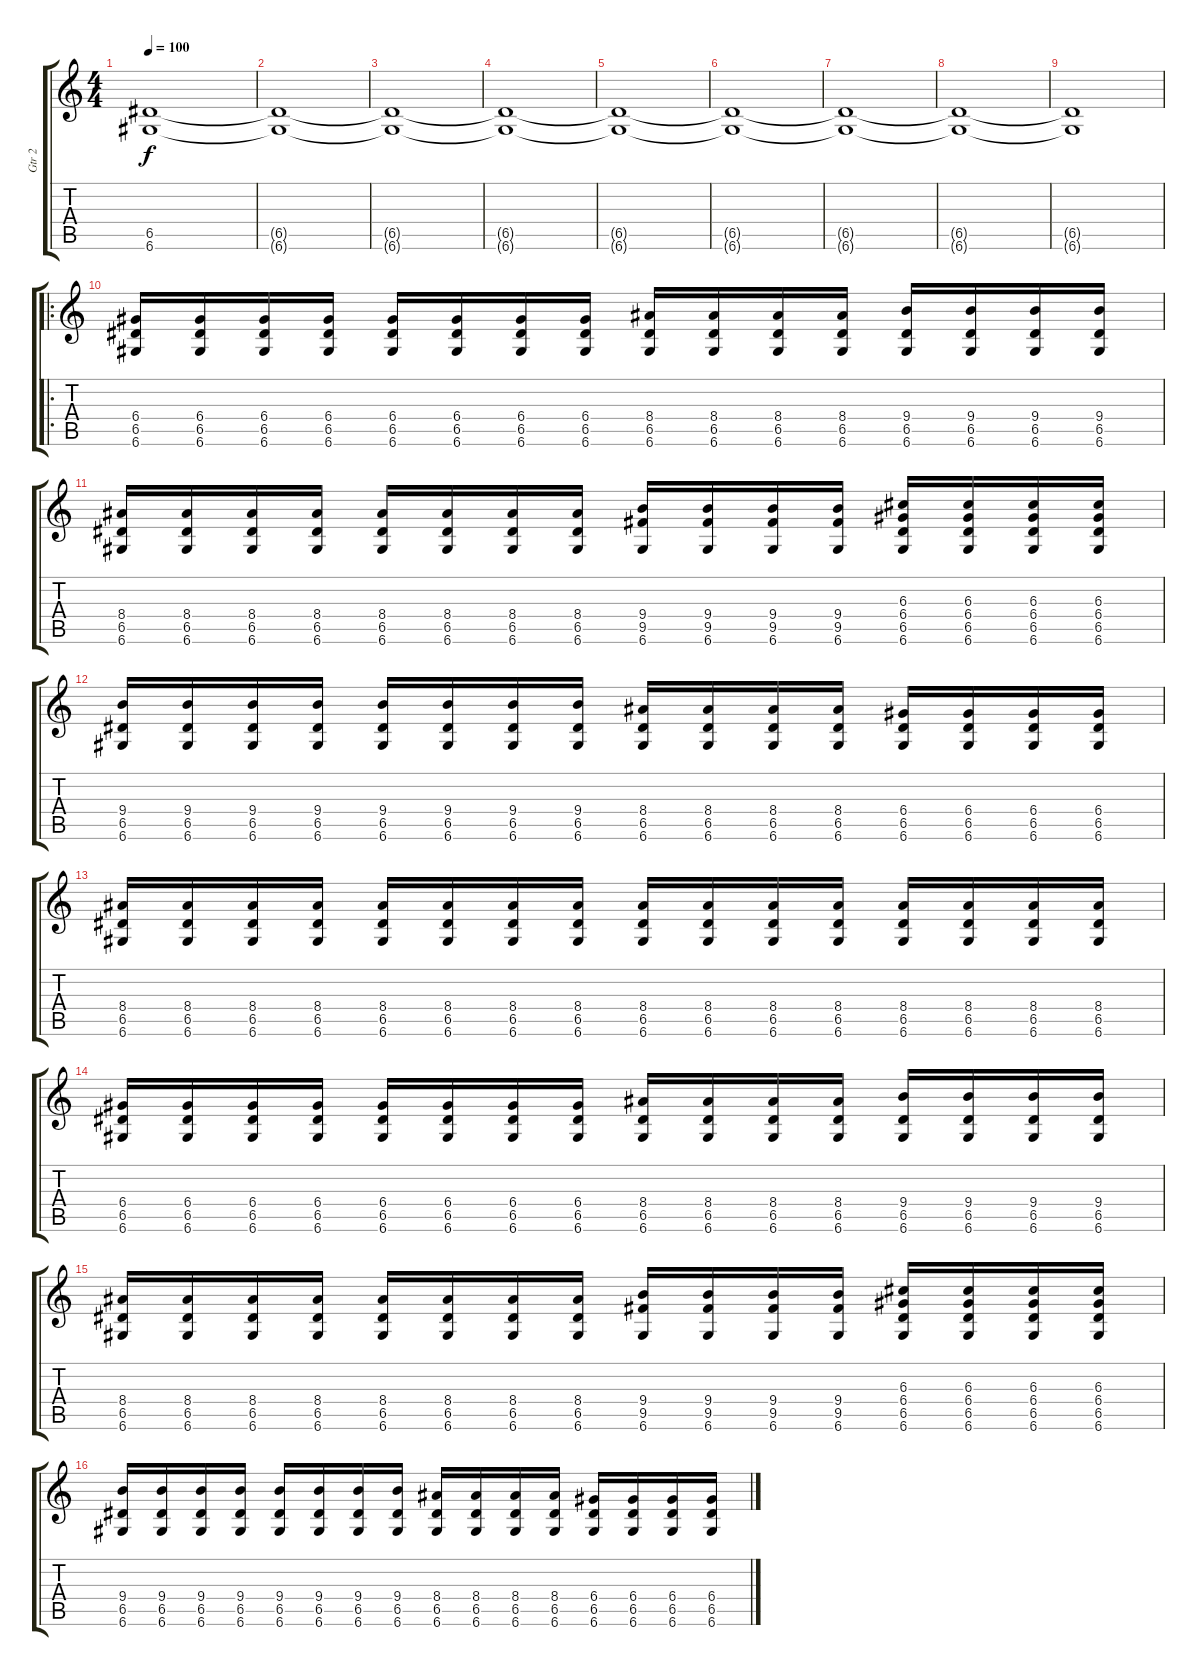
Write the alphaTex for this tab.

\track ("Gtr 2" "Gtr 2") {instrument distortionguitar}
\staff {score tabs}
\tuning (E4 B3 G3 D3 A2 D2) {hide}
\ts (4 4)
\tempo 100
\clef g2
\ks c
(6.5{t} 6.6{t}).1{dy f} |
(6.5{t} 6.6{t}).1 |
(6.5{t} 6.6{t}).1 |
(6.5{t} 6.6{t}).1 |
(6.5{t} 6.6{t}).1 |
(6.5{t} 6.6{t}).1 |
(6.5{t} 6.6{t}).1 |
(6.5{t} 6.6{t}).1 |
(6.5{t} 6.6{t}).1 |
\ro
(6.4 6.5 6.6).16 (6.4 6.5 6.6).16 (6.4 6.5 6.6).16 (6.4 6.5 6.6).16 (6.4 6.5 6.6).16 (6.4 6.5 6.6).16 (6.4 6.5 6.6).16 (6.4 6.5 6.6).16 (8.4 6.5 6.6).16 (8.4 6.5 6.6).16 (8.4 6.5 6.6).16 (8.4 6.5 6.6).16 (9.4 6.5 6.6).16 (9.4 6.5 6.6).16 (9.4 6.5 6.6).16 (9.4 6.5 6.6).16 |
(8.4 6.5 6.6).16 (8.4 6.5 6.6).16 (8.4 6.5 6.6).16 (8.4 6.5 6.6).16 (8.4 6.5 6.6).16 (8.4 6.5 6.6).16 (8.4 6.5 6.6).16 (8.4 6.5 6.6).16 (9.4 9.5 6.6).16 (9.4 9.5 6.6).16 (9.4 9.5 6.6).16 (9.4 9.5 6.6).16 (6.3 6.4 6.5 6.6).16 (6.3 6.4 6.5 6.6).16 (6.3 6.4 6.5 6.6).16 (6.3 6.4 6.5 6.6).16 |
(9.4 6.5 6.6).16 (9.4 6.5 6.6).16 (9.4 6.5 6.6).16 (9.4 6.5 6.6).16 (9.4 6.5 6.6).16 (9.4 6.5 6.6).16 (9.4 6.5 6.6).16 (9.4 6.5 6.6).16 (8.4 6.5 6.6).16 (8.4 6.5 6.6).16 (8.4 6.5 6.6).16 (8.4 6.5 6.6).16 (6.4 6.5 6.6).16 (6.4 6.5 6.6).16 (6.4 6.5 6.6).16 (6.4 6.5 6.6).16 |
(8.4 6.5 6.6).16 (8.4 6.5 6.6).16 (8.4 6.5 6.6).16 (8.4 6.5 6.6).16 (8.4 6.5 6.6).16 (8.4 6.5 6.6).16 (8.4 6.5 6.6).16 (8.4 6.5 6.6).16 (8.4 6.5 6.6).16 (8.4 6.5 6.6).16 (8.4 6.5 6.6).16 (8.4 6.5 6.6).16 (8.4 6.5 6.6).16 (8.4 6.5 6.6).16 (8.4 6.5 6.6).16 (8.4 6.5 6.6).16 |
(6.4 6.5 6.6).16 (6.4 6.5 6.6).16 (6.4 6.5 6.6).16 (6.4 6.5 6.6).16 (6.4 6.5 6.6).16 (6.4 6.5 6.6).16 (6.4 6.5 6.6).16 (6.4 6.5 6.6).16 (8.4 6.5 6.6).16 (8.4 6.5 6.6).16 (8.4 6.5 6.6).16 (8.4 6.5 6.6).16 (9.4 6.5 6.6).16 (9.4 6.5 6.6).16 (9.4 6.5 6.6).16 (9.4 6.5 6.6).16 |
(8.4 6.5 6.6).16 (8.4 6.5 6.6).16 (8.4 6.5 6.6).16 (8.4 6.5 6.6).16 (8.4 6.5 6.6).16 (8.4 6.5 6.6).16 (8.4 6.5 6.6).16 (8.4 6.5 6.6).16 (9.4 9.5 6.6).16 (9.4 9.5 6.6).16 (9.4 9.5 6.6).16 (9.4 9.5 6.6).16 (6.3 6.4 6.5 6.6).16 (6.3 6.4 6.5 6.6).16 (6.3 6.4 6.5 6.6).16 (6.3 6.4 6.5 6.6).16 |
(9.4 6.5 6.6).16 (9.4 6.5 6.6).16 (9.4 6.5 6.6).16 (9.4 6.5 6.6).16 (9.4 6.5 6.6).16 (9.4 6.5 6.6).16 (9.4 6.5 6.6).16 (9.4 6.5 6.6).16 (8.4 6.5 6.6).16 (8.4 6.5 6.6).16 (8.4 6.5 6.6).16 (8.4 6.5 6.6).16 (6.4 6.5 6.6).16 (6.4 6.5 6.6).16 (6.4 6.5 6.6).16 (6.4 6.5 6.6).16
